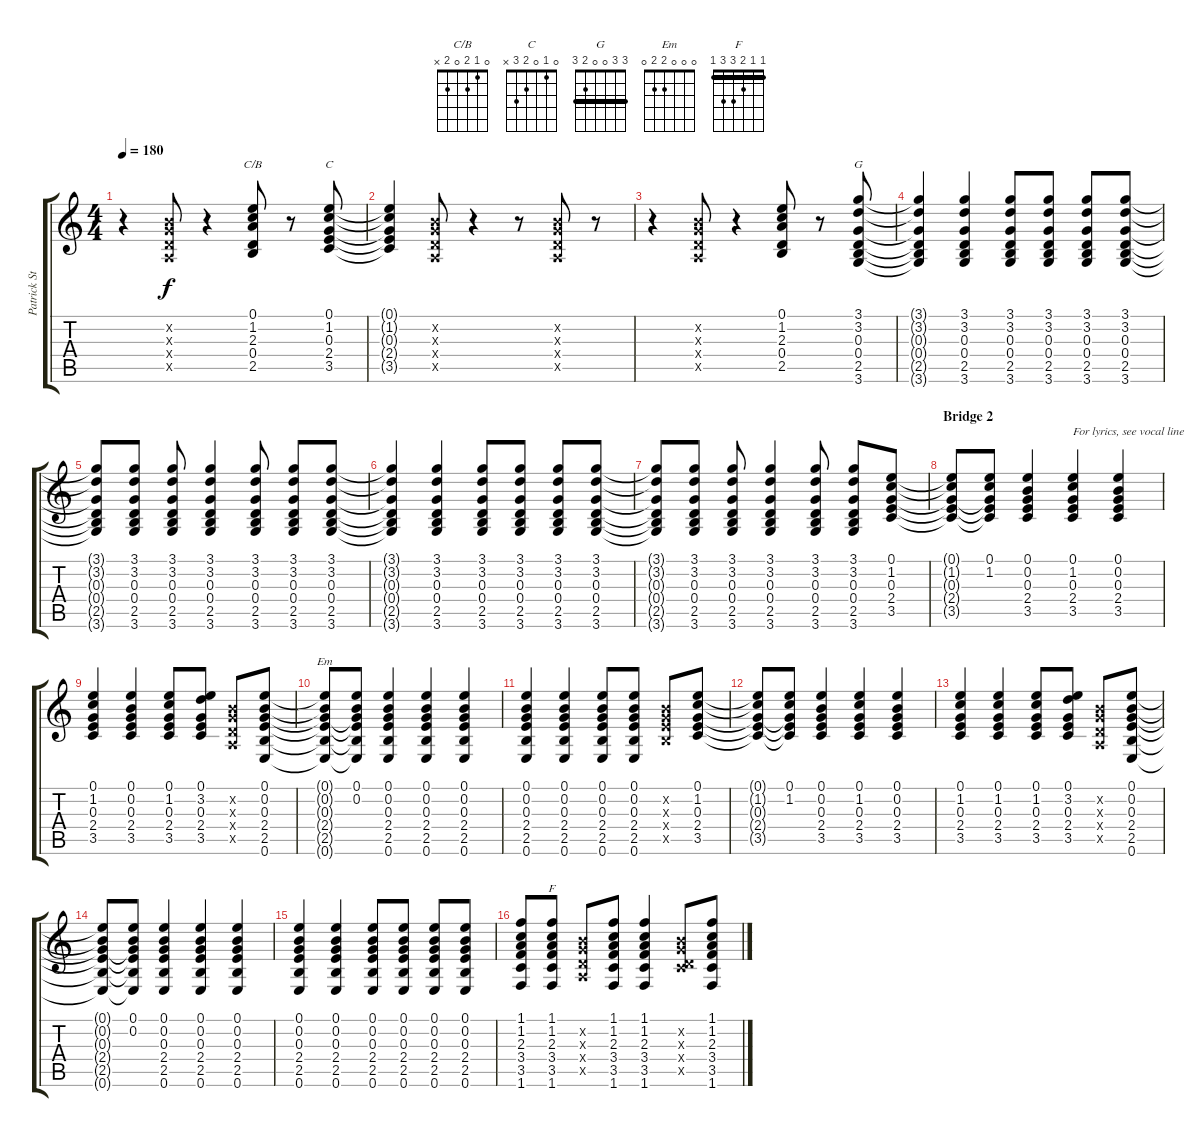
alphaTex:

\track ("Patrick Stump (Rythmn Guitar)" "Patrick St") {instrument acousticguitarsteel}
\staff {score tabs}
\tuning (E4 B3 G3 D3 A2 E2) {hide}
\chord ("C/B" 0 1 2 0 2 x)
\chord ("C" 0 1 0 2 3 x)
\chord ("G" 3 3 0 0 2 3) {barre 3}
\chord ("Em" 0 0 0 2 2 0)
\chord ("F" 1 1 2 3 3 1) {barre 1}
\ts (4 4)
\tempo 180
\clef g2
\ks c
r.4{dy f} (0.2{x} 0.3{x} 0.4{x} 0.5{x}).8 r.4 (0.1 1.2 2.3 0.4 2.5).8{ch "C/B"} r.8 (0.1 1.2 0.3 2.4 3.5).8{ch "C"} |
(0.1{t} 1.2{t} 0.3{t} 2.4{t} 3.5{t}).4 (0.2{x} 0.3{x} 0.4{x} 0.5{x}).8 r.4 r.8 (0.2{x} 0.3{x} 0.4{x} 0.5{x}).8 r.8 |
r.4 (0.2{x} 0.3{x} 0.4{x} 0.5{x}).8 r.4 (0.1 1.2 2.3 0.4 2.5).8 r.8 (3.1 3.2 0.3 0.4 2.5 3.6).8{ch "G"} |
(3.1{t} 3.2{t} 0.3{t} 0.4{t} 2.5{t} 3.6{t}).4 (3.1 3.2 0.3 0.4 2.5 3.6).4 (3.1 3.2 0.3 0.4 2.5 3.6).8 (3.1 3.2 0.3 0.4 2.5 3.6).8 (3.1 3.2 0.3 0.4 2.5 3.6).8 (3.1 3.2 0.3 0.4 2.5 3.6).8 |
(3.1{t} 3.2{t} 0.3{t} 0.4{t} 2.5{t} 3.6{t}).8 (3.1 3.2 0.3 0.4 2.5 3.6).8 (3.1 3.2 0.3 0.4 2.5 3.6).8 (3.1 3.2 0.3 0.4 2.5 3.6).4 (3.1 3.2 0.3 0.4 2.5 3.6).8 (3.1 3.2 0.3 0.4 2.5 3.6).8 (3.1 3.2 0.3 0.4 2.5 3.6).8 |
(3.1{t} 3.2{t} 0.3{t} 0.4{t} 2.5{t} 3.6{t}).4 (3.1 3.2 0.3 0.4 2.5 3.6).4 (3.1 3.2 0.3 0.4 2.5 3.6).8 (3.1 3.2 0.3 0.4 2.5 3.6).8 (3.1 3.2 0.3 0.4 2.5 3.6).8 (3.1 3.2 0.3 0.4 2.5 3.6).8 |
(3.1{t} 3.2{t} 0.3{t} 0.4{t} 2.5{t} 3.6{t}).8 (3.1 3.2 0.3 0.4 2.5 3.6).8 (3.1 3.2 0.3 0.4 2.5 3.6).8 (3.1 3.2 0.3 0.4 2.5 3.6).4 (3.1 3.2 0.3 0.4 2.5 3.6).8 (3.1 3.2 0.3 0.4 2.5 3.6).8 (0.1 1.2 0.3 2.4 3.5).8 |
\section ("" "Bridge 2")
(0.1{t} 1.2{t} 0.3{t} 2.4{t} 3.5{t}).8 (0.1 1.2 0.3{t} 2.4{t} 3.5{t}).8 (0.1 0.2 0.3 2.4 3.5).4 (0.1 1.2 0.3 2.4 3.5).4{txt "For lyrics, see vocal line"} (0.1 0.2 0.3 2.4 3.5).4 |
(0.1 1.2 0.3 2.4 3.5).4 (0.1 0.2 0.3 2.4 3.5).4 (0.1 1.2 0.3 2.4 3.5).8 (0.1 3.2 0.3 2.4 3.5).8 (0.2{x} 0.3{x} 0.4{x} 0.5{x}).8 (0.1 0.2 0.3 2.4 2.5 0.6).8 |
(0.1{t} 0.2{t} 0.3{t} 2.4{t} 2.5{t} 0.6{t}).8{ch "Em"} (0.1 0.2 0.3{t} 2.4{t} 2.5{t} 0.6{t}).8 (0.1 0.2 0.3 2.4 2.5 0.6).4 (0.1 0.2 0.3 2.4 2.5 0.6).4 (0.1 0.2 0.3 2.4 2.5 0.6).4 |
(0.1 0.2 0.3 2.4 2.5 0.6).4 (0.1 0.2 0.3 2.4 2.5 0.6).4 (0.1 0.2 0.3 2.4 2.5 0.6).8 (0.1 0.2 0.3 2.4 2.5 0.6).8 (0.2{x} 0.3{x} 2.4{x} 2.5{x}).8 (0.1 1.2 0.3 2.4 3.5).8 |
(0.1{t} 1.2{t} 0.3{t} 2.4{t} 3.5{t}).8 (0.1 1.2 0.3{t} 2.4{t} 3.5{t}).8 (0.1 0.2 0.3 2.4 3.5).4 (0.1 1.2 0.3 2.4 3.5).4 (0.1 0.2 0.3 2.4 3.5).4 |
(0.1 1.2 0.3 2.4 3.5).4 (0.1 1.2 0.3 2.4 3.5).4 (0.1 1.2 0.3 2.4 3.5).8 (0.1 3.2 0.3 2.4 3.5).8 (0.2{x} 0.3{x} 0.4{x} 0.5{x}).8 (0.1 0.2 0.3 2.4 2.5 0.6).8 |
(0.1{t} 0.2{t} 0.3{t} 2.4{t} 2.5{t} 0.6{t}).8 (0.1 0.2 0.3{t} 2.4{t} 2.5{t} 0.6{t}).8 (0.1 0.2 0.3 2.4 2.5 0.6).4 (0.1 0.2 0.3 2.4 2.5 0.6).4 (0.1 0.2 0.3 2.4 2.5 0.6).4 |
(0.1 0.2 0.3 2.4 2.5 0.6).4 (0.1 0.2 0.3 2.4 2.5 0.6).4 (0.1 0.2 0.3 2.4 2.5 0.6).8 (0.1 0.2 0.3 2.4 2.5 0.6).8 (0.1 0.2 0.3 2.4 2.5 0.6).8 (0.1 0.2 0.3 2.4 2.5 0.6).8 |
(1.1 1.2 2.3 3.4 3.5 1.6).8 (1.1 1.2 2.3 3.4 3.5 1.6).8{ch "F"} (0.2{x} 0.3{x} 0.4{x} 0.5{x}).8 (1.1 1.2 2.3 3.4 3.5 1.6).8 (1.1 1.2 2.3 3.4 3.5 1.6).4 (0.2{x} 0.3{x} 0.4{x} 3.5{x}).8 (1.1 1.2 2.3 3.4 3.5 1.6).8
